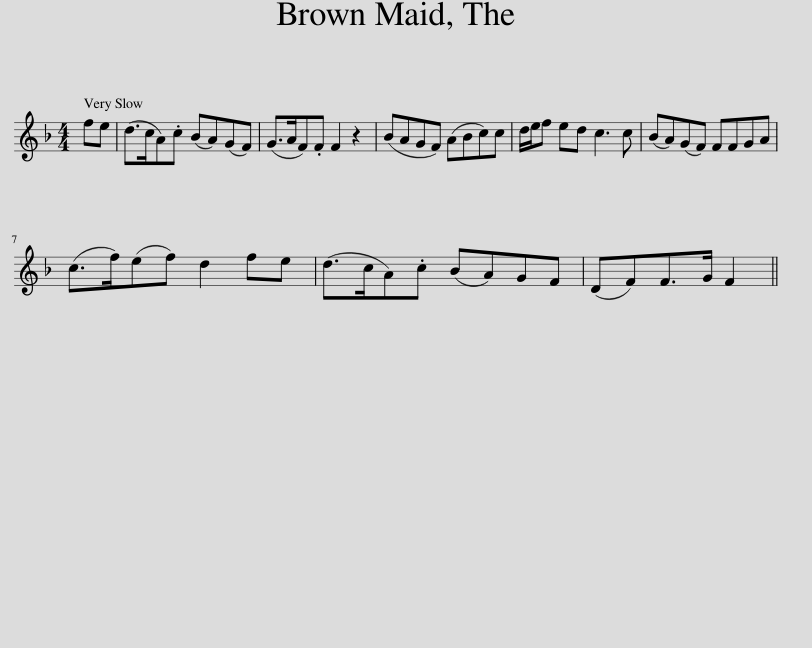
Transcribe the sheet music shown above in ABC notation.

X:1
L:1/8
M:4/4
I:linebreak $
K:F
V:1 treble
V:1
 fe | (d>cA).c (BA)(GF) | (G>AF).F F2 z2 | (BAGF) (ABc)c | d/e/f ed c3 c | %5
 (BA)(GF) FFGA |$ (c>f)(ef) d2 fe | (d>cA).c (BA)GF | (DF)F>G F2 || %9
